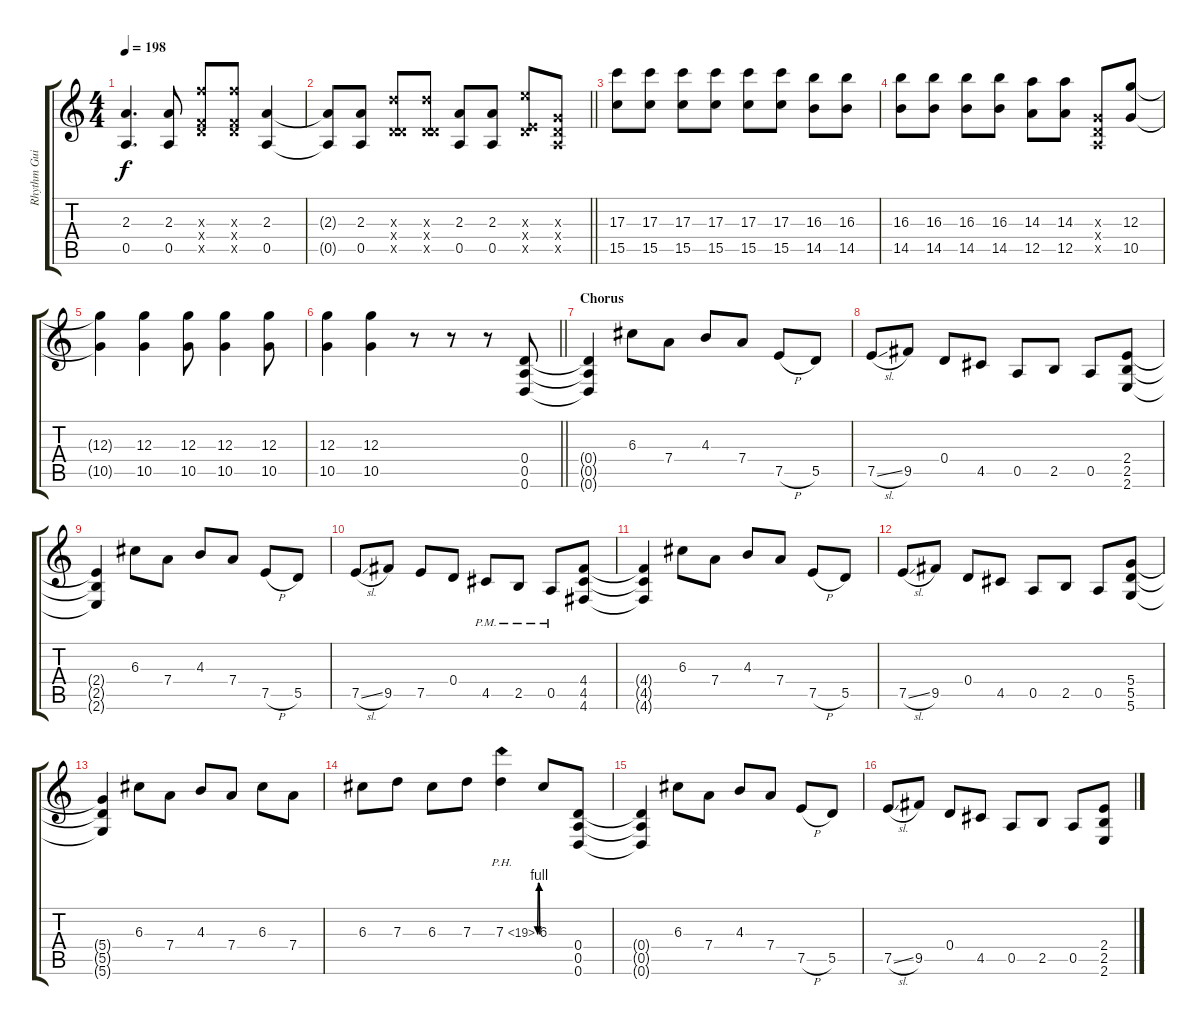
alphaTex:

\track ("Rhythm Guitar L" "Rhythm Gui") {instrument distortionguitar}
\staff {score tabs}
\tuning (E4 B3 G3 D3 A2 D2) {hide}
\ts (4 4)
\tempo 198
\clef g2
\ks c
(2.3 0.5).4{d dy f} (2.3 0.5).8 (10.3{x} 0.4{x} 8.5{x}).8 (10.3{x} 0.4{x} 8.5{x}).8 (2.3 0.5).4 |
\barLineRight lightlight
(2.3{t} 0.5{t}).8 (2.3 0.5).8 (7.3{x} 0.4{x} 5.5{x}).8 (7.3{x} 0.4{x} 5.5{x}).8 (2.3 0.5).8 (2.3 0.5).8 (9.3{x} 0.4{x} 7.5{x}).8 (0.3{x} 0.4{x} 0.5{x}).8 |
(17.3 15.5).8 (17.3 15.5).8 (17.3 15.5).8 (17.3 15.5).8 (17.3 15.5).8 (17.3 15.5).8 (16.3 14.5).8 (16.3 14.5).8 |
(16.3 14.5).8 (16.3 14.5).8 (16.3 14.5).8 (16.3 14.5).8 (14.3 12.5).8 (14.3 12.5).8 (0.3{x} 0.4{x} 0.5{x}).8 (12.3 10.5).8 |
(12.3{t} 10.5{t}).4 (12.3 10.5).4 (12.3 10.5).8 (12.3 10.5).4 (12.3 10.5).8 |
\barLineRight lightlight
(12.3 10.5).4 (12.3 10.5).4 r.8{volume 13 instrument distortionguitar} r.8 r.8 (0.4 0.5 0.6).8 |
\section ("" "Chorus")
(0.4{t} 0.5{t} 0.6{t}).4 6.3.8 7.4.8 4.3.8 7.4.8 7.5{h}.8 5.5.8 |
7.5{sl}.8 9.5.8 0.4.8 4.5.8 0.5.8 2.5.8 0.5.8 (2.4 2.5 2.6).8 |
(2.4{t} 2.5{t} 2.6{t}).4 6.3.8 7.4.8 4.3.8 7.4.8 7.5{h}.8 5.5.8 |
7.5{sl}.8 9.5.8 7.5.8 0.4.8 4.5{pm}.8 2.5{pm}.8 0.5{pm}.8 (4.4 4.5 4.6).8 |
(4.4{t} 4.5{t} 4.6{t}).4 6.3.8 7.4.8 4.3.8 7.4.8 7.5{h}.8 5.5.8 |
7.5{sl}.8 9.5.8 0.4.8 4.5.8 0.5.8 2.5.8 0.5.8 (5.4 5.5 5.6).8 |
(5.4{t} 5.5{t} 5.6{t}).4 6.3.8 7.4.8 4.3.8 7.4.8 6.3.8 7.4.8 |
6.3.8 7.3.8 6.3.8 7.3.8 7.3{be (custom 0 0 10 4 20 4 30 0 60 0) ph 12}.4 6.3.8 (0.4 0.5 0.6).8 |
(0.4{t} 0.5{t} 0.6{t}).4 6.3.8 7.4.8 4.3.8 7.4.8 7.5{h}.8 5.5.8 |
7.5{sl}.8 9.5.8 0.4.8 4.5.8 0.5.8 2.5.8 0.5.8 (2.4 2.5 2.6).8
